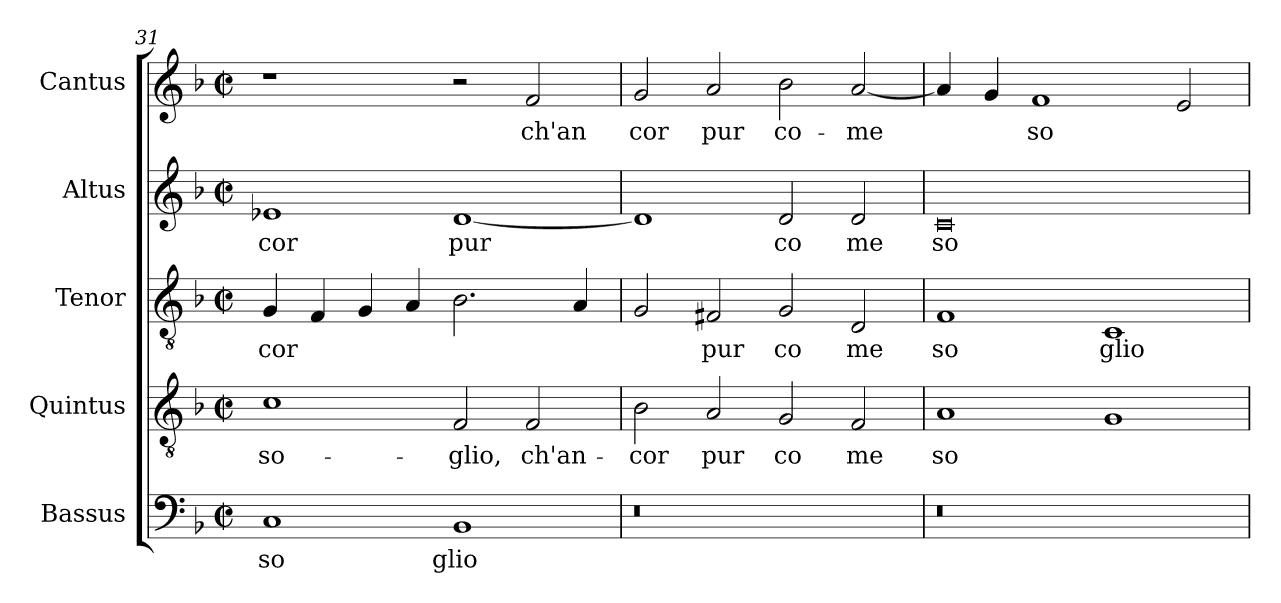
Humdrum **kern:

**kern	**text	**kern	**text	**kern	**text	**kern	**text	**kern	**text
*part5	*part5	*part4	*part4	*part3	*part3	*part2	*part2	*part1	*part1
*staff5	*staff5	*staff4	*staff4	*staff3	*staff3	*staff2	*staff2	*staff1	*staff1
*I"Bassus	*	*I"Quintus	*	*I"Tenor	*	*I"Altus	*	*I"Cantus	*
*clefF4	*	*clefGv2	*	*clefGv2	*	*clefG2	*	*clefG2	*
*k[b-]	*	*k[b-]	*	*k[b-]	*	*k[b-]	*	*k[b-]	*
*F:	*	*F:	*	*F:	*	*F:	*	*F:	*
*M2/2	*	*M2/2	*	*M2/2	*	*M2/2	*	*M2/2	*
*met(c|)	*	*met(c|)	*	*met(c|)	*	*met(c|)	*	*met(c|)	*
=31	=31	=31	=31	=31	=31	=31	=31	=31	=31
!	!LO:LY:b:cj	!	!LO:LY:b:cj	!	!LO:LY:b:cj	!	!LO:LY:b:cj	!	!
1C	so	1c	so-	4G/	cor	1e-X	cor	1r	.
!	!	!	!	!	!LO:LY:b:cj	!	!	!	!
.	.	.	.	4F/	.	.	.	.	.
!	!	!	!	!	!LO:LY:b:cj	!	!	!	!
.	.	.	.	4G/	.	.	.	.	.
!	!	!	!	!	!LO:LY:b:cj	!	!	!	!
.	.	.	.	4A/	.	.	.	.	.
!	!LO:LY:b:cj	!	!LO:LY:b:cj	!	!LO:LY:b:cj	!	!LO:LY:b:cj	!	!
1BB-	glio	2F/	-glio,	2.B-\	.	[>1d	pur	2r	.
!	!	!	!LO:LY:b:cj	!	!	!	!	!	!LO:LY:b:cj
.	.	2F/	ch'an-	.	.	.	.	2f/	ch'an
!	!	!	!	!	!LO:LY:b:cj	!	!	!	!
.	.	.	.	4A/	.	.	.	.	.
!!LO:PB:g=z
=32	=32	=32	=32	=32	=32	=32	=32	=32	=32
!	!	!	!LO:LY:b:cj	!	!LO:LY:b:cj	!	!LO:LY:b:cj	!	!LO:LY:b:cj
0r	.	2B-\	-cor	2G/	.	1d]	.	2g/	cor
!	!	!	!LO:LY:b:cj	!	!LO:LY:b:cj	!	!	!	!LO:LY:b:cj
.	.	2A/	pur	2F#X/	pur	.	.	2a/	pur
!	!	!	!LO:LY:b:cj	!	!LO:LY:b:cj	!	!LO:LY:b:cj	!	!LO:LY:b:cj
.	.	2G/	co	2G/	co	2d/	co	2b-\	co-
!	!	!	!LO:LY:b:cj	!	!LO:LY:b:cj	!	!LO:LY:b:cj	!	!LO:LY:b:cj
.	.	2F/	me	2D/	me	2d/	me	[<2a/	-me
=33	=33	=33	=33	=33	=33	=33	=33	=33	=33
!	!	!	!LO:LY:b:cj	!	!LO:LY:b:cj	!	!LO:LY:b:cj	!	!LO:LY:b:cj
0r	.	1A	so	1F	so	0c	so	4a/]	.
!	!	!	!	!	!	!	!	!	!LO:LY:b:cj
.	.	.	.	.	.	.	.	4g/	.
!	!	!	!	!	!	!	!	!	!LO:LY:b:cj
.	.	.	.	.	.	.	.	1f	so-
!	!	!	!LO:LY:b:cj	!	!LO:LY:b:cj	!	!	!	!
.	.	1G	.	1C	glio	.	.	.	.
!	!	!	!	!	!	!	!	!	!LO:LY:b:cj
.	.	.	.	.	.	.	.	2e/	--
=	=	=	=	=	=	=	=	=	=
*-	*-	*-	*-	*-	*-	*-	*-	*-	*-
